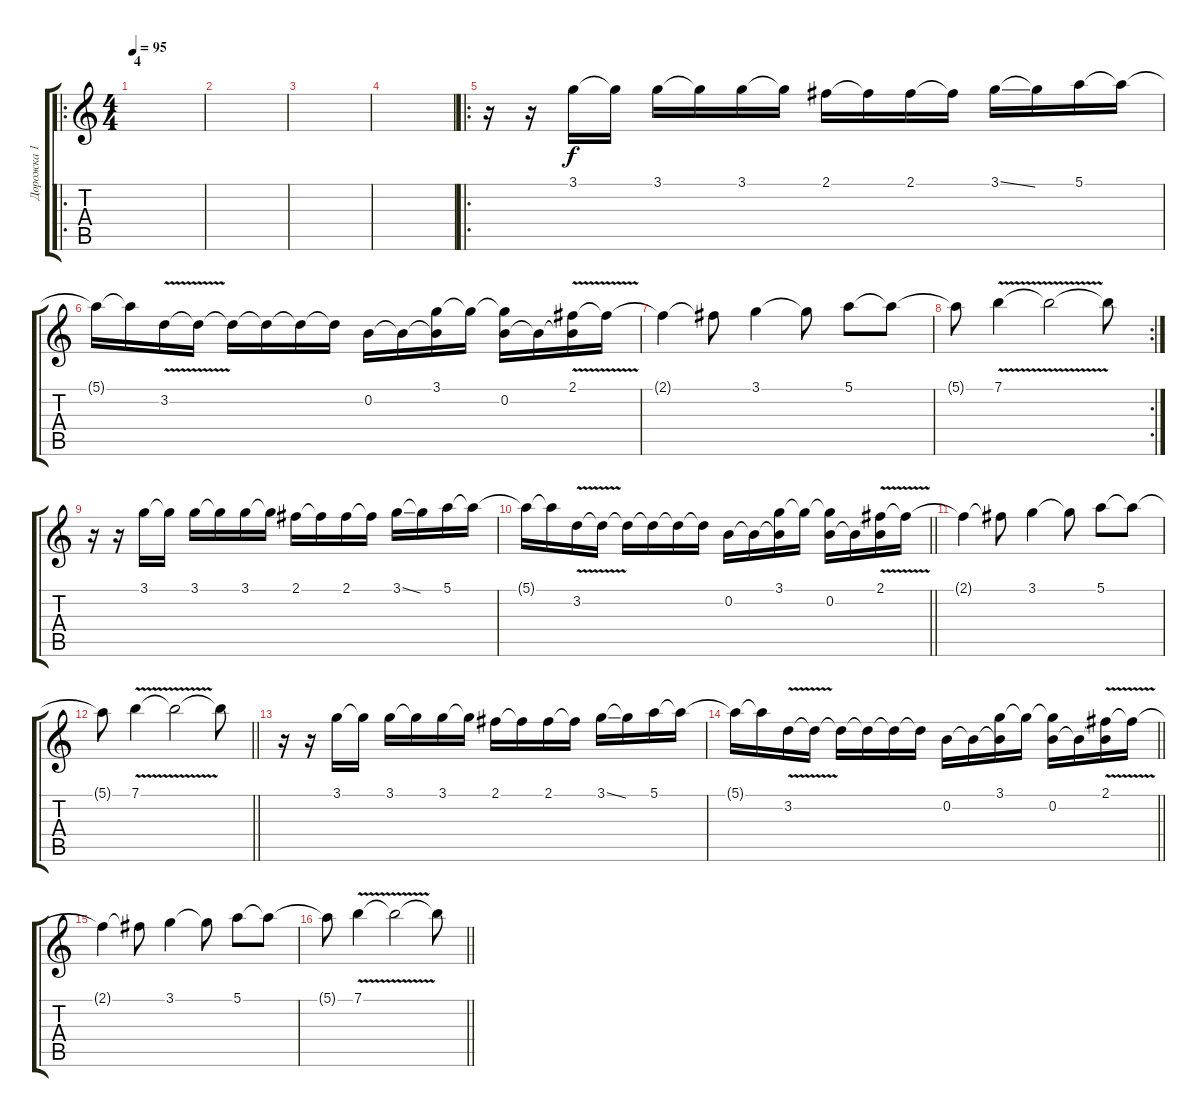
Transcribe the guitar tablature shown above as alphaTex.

\track ("Дорожка 1" "Дорожка 1") {instrument overdrivenguitar}
\staff {score tabs}
\tuning (E4 B3 G3 D3 A2 D2) {hide}
\ro
\ts (4 4)
\section ("" "4")
\tempo 95
\clef g2
\ks c
|
|
|
|
\ro
r.16 r.16 3.1.16 3.1{t}.16 3.1.16 3.1{t}.16 3.1.16 3.1{t}.16 2.1.16 2.1{t}.16 2.1.16 2.1{t}.16 3.1{ss}.16 3.1{t}.16 5.1.16 5.1{t}.16 |
5.1{t}.16 5.1{t}.16 3.2{v}.16 3.2{t}.16 3.2{t}.16 3.2{t}.16 3.2{t}.16 3.2{t}.16 0.2.16 0.2{t}.16 (3.1 0.2{t}).16 3.1{t}.16 (3.1{t} 0.2).16 0.2{t}.16 (2.1{v} 0.2{t}).16 2.1{t}.16 |
2.1{t}.4 2.1{t}.8 3.1.4 3.1{t}.8 5.1.8 5.1{t}.8 |
\rc 2
5.1{t}.8 7.1{v}.4 7.1{t}.2 7.1{t}.8 |
r.16 r.16 3.1.16 3.1{t}.16 3.1.16 3.1{t}.16 3.1.16 3.1{t}.16 2.1.16 2.1{t}.16 2.1.16 2.1{t}.16 3.1{ss}.16 3.1{t}.16 5.1.16 5.1{t}.16 |
\barLineRight lightlight
5.1{t}.16 5.1{t}.16 3.2{v}.16 3.2{t}.16 3.2{t}.16 3.2{t}.16 3.2{t}.16 3.2{t}.16 0.2.16 0.2{t}.16 (3.1 0.2{t}).16 3.1{t}.16 (3.1{t} 0.2).16 0.2{t}.16 (2.1{v} 0.2{t}).16 2.1{t}.16 |
2.1{t}.4 2.1{t}.8 3.1.4 3.1{t}.8 5.1.8 5.1{t}.8 |
\barLineRight lightlight
5.1{t}.8 7.1{v}.4 7.1{t}.2 7.1{t}.8 |
r.16 r.16 3.1.16 3.1{t}.16 3.1.16 3.1{t}.16 3.1.16 3.1{t}.16 2.1.16 2.1{t}.16 2.1.16 2.1{t}.16 3.1{ss}.16 3.1{t}.16 5.1.16 5.1{t}.16 |
\barLineRight lightlight
5.1{t}.16 5.1{t}.16 3.2{v}.16 3.2{t}.16 3.2{t}.16 3.2{t}.16 3.2{t}.16 3.2{t}.16 0.2.16 0.2{t}.16 (3.1 0.2{t}).16 3.1{t}.16 (3.1{t} 0.2).16 0.2{t}.16 (2.1{v} 0.2{t}).16 2.1{t}.16 |
2.1{t}.4 2.1{t}.8 3.1.4 3.1{t}.8 5.1.8 5.1{t}.8 |
\barLineRight lightlight
5.1{t}.8 7.1{v}.4 7.1{t}.2 7.1{t}.8
